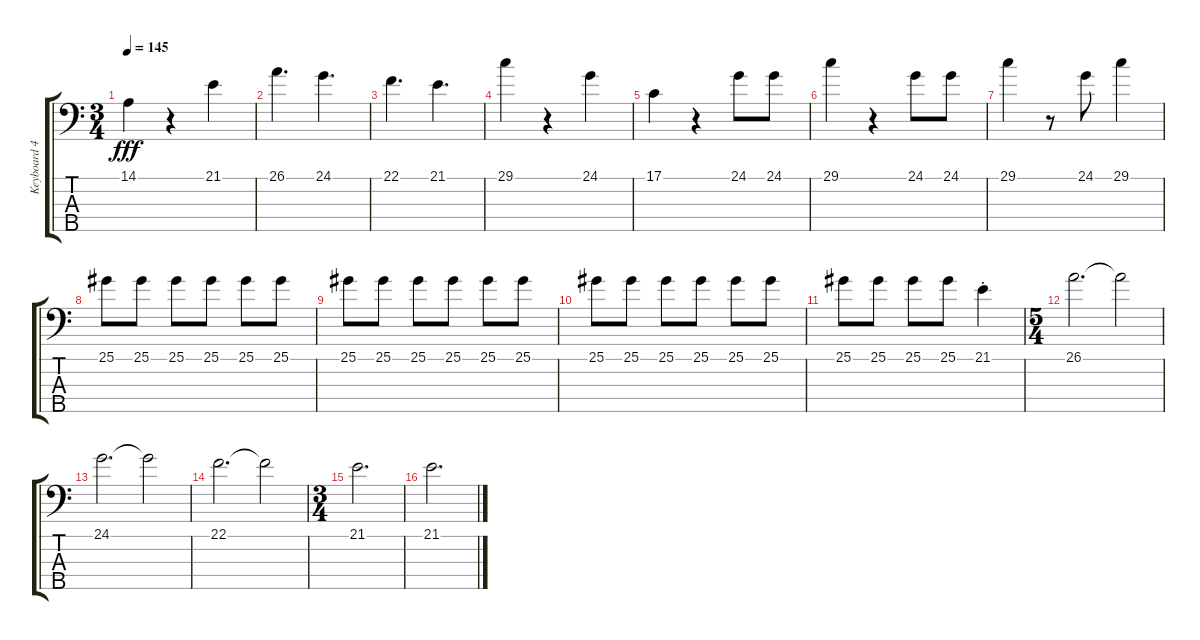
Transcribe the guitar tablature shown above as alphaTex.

\track ("Keyboard 4" "Keyboard 4") {instrument stringensemble1}
\staff {score tabs}
\tuning (G2 D2 A1 E1 B0) {hide}
\ts (3 4)
\tempo 145
\clef f4
\ks c
14.1.4{dy fff} r.4 21.1.4 |
26.1.4{d} 24.1.4{d} |
22.1.4{d} 21.1.4{d} |
29.1.4 r.4 24.1.4 |
17.1.4 r.4 24.1.8 24.1.8 |
29.1.4 r.4 24.1.8 24.1.8 |
29.1.4 r.8 24.1.8 29.1.4 |
25.1.8 25.1.8 25.1.8 25.1.8 25.1.8 25.1.8 |
25.1.8 25.1.8 25.1.8 25.1.8 25.1.8 25.1.8 |
25.1.8 25.1.8 25.1.8 25.1.8 25.1.8 25.1.8 |
25.1.8 25.1.8 25.1.8 25.1.8 21.1{st}.4 |
\ts (5 4)
26.1.2{d} 26.1{t}.2 |
24.1.2{d} 24.1{t}.2 |
22.1.2{d} 22.1{t}.2 |
\ts (3 4)
21.1.2{d} |
21.1.2{d}
